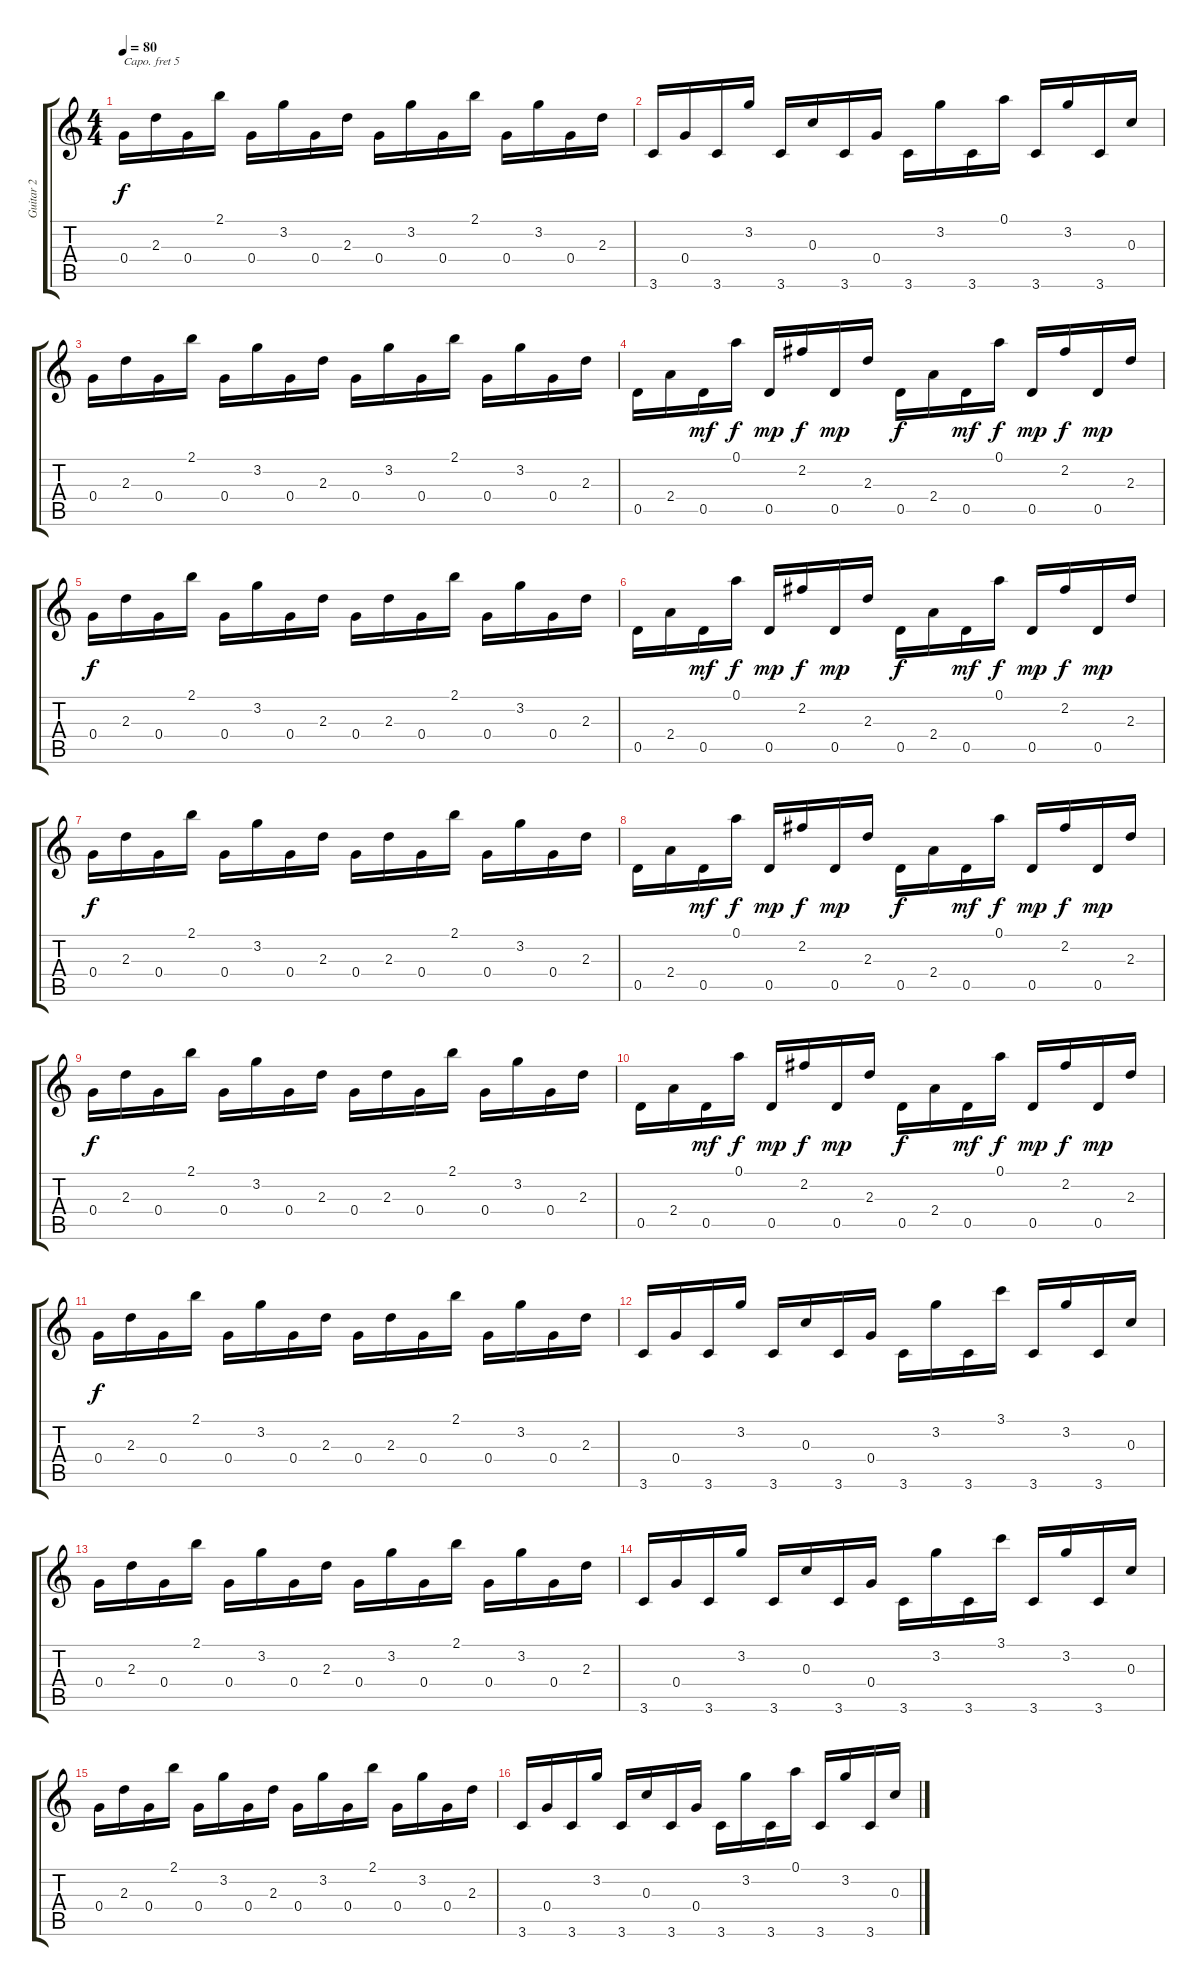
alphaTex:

\track ("Guitar 2" "Guitar 2") {instrument acousticguitarsteel}
\staff {score tabs}
\capo 5
\tuning (E4 B3 G3 D3 A2 E2) {hide}
\ts (4 4)
\tempo 80
\clef g2
\ks c
0.4.16{dy f} 2.3.16 0.4.16 2.1.16 0.4.16 3.2.16 0.4.16 2.3.16 0.4.16 3.2.16 0.4.16 2.1.16 0.4.16 3.2.16 0.4.16 2.3.16 |
3.6.16 0.4.16 3.6.16 3.2.16 3.6.16 0.3.16 3.6.16 0.4.16 3.6.16 3.2.16 3.6.16 0.1.16 3.6.16 3.2.16 3.6.16 0.3.16 |
0.4.16 2.3.16 0.4.16 2.1.16 0.4.16 3.2.16 0.4.16 2.3.16 0.4.16 3.2.16 0.4.16 2.1.16 0.4.16 3.2.16 0.4.16 2.3.16 |
0.5.16 2.4.16 0.5.16{dy mf} 0.1.16{dy f} 0.5.16{dy mp} 2.2.16{dy f} 0.5.16{dy mp} 2.3.16 0.5.16{dy f} 2.4.16 0.5.16{dy mf} 0.1.16{dy f} 0.5.16{dy mp} 2.2.16{dy f} 0.5.16{dy mp} 2.3.16 |
0.4.16{dy f} 2.3.16 0.4.16 2.1.16 0.4.16 3.2.16 0.4.16 2.3.16 0.4.16 2.3.16 0.4.16 2.1.16 0.4.16 3.2.16 0.4.16 2.3.16 |
0.5.16 2.4.16 0.5.16{dy mf} 0.1.16{dy f} 0.5.16{dy mp} 2.2.16{dy f} 0.5.16{dy mp} 2.3.16 0.5.16{dy f} 2.4.16 0.5.16{dy mf} 0.1.16{dy f} 0.5.16{dy mp} 2.2.16{dy f} 0.5.16{dy mp} 2.3.16 |
0.4.16{dy f} 2.3.16 0.4.16 2.1.16 0.4.16 3.2.16 0.4.16 2.3.16 0.4.16 2.3.16 0.4.16 2.1.16 0.4.16 3.2.16 0.4.16 2.3.16 |
0.5.16 2.4.16 0.5.16{dy mf} 0.1.16{dy f} 0.5.16{dy mp} 2.2.16{dy f} 0.5.16{dy mp} 2.3.16 0.5.16{dy f} 2.4.16 0.5.16{dy mf} 0.1.16{dy f} 0.5.16{dy mp} 2.2.16{dy f} 0.5.16{dy mp} 2.3.16 |
0.4.16{dy f} 2.3.16 0.4.16 2.1.16 0.4.16 3.2.16 0.4.16 2.3.16 0.4.16 2.3.16 0.4.16 2.1.16 0.4.16 3.2.16 0.4.16 2.3.16 |
0.5.16 2.4.16 0.5.16{dy mf} 0.1.16{dy f} 0.5.16{dy mp} 2.2.16{dy f} 0.5.16{dy mp} 2.3.16 0.5.16{dy f} 2.4.16 0.5.16{dy mf} 0.1.16{dy f} 0.5.16{dy mp} 2.2.16{dy f} 0.5.16{dy mp} 2.3.16 |
0.4.16{dy f} 2.3.16 0.4.16 2.1.16 0.4.16 3.2.16 0.4.16 2.3.16 0.4.16 2.3.16 0.4.16 2.1.16 0.4.16 3.2.16 0.4.16 2.3.16 |
3.6.16 0.4.16 3.6.16 3.2.16 3.6.16 0.3.16 3.6.16 0.4.16 3.6.16 3.2.16 3.6.16 3.1.16 3.6.16 3.2.16 3.6.16 0.3.16 |
0.4.16 2.3.16 0.4.16 2.1.16 0.4.16 3.2.16 0.4.16 2.3.16 0.4.16 3.2.16 0.4.16 2.1.16 0.4.16 3.2.16 0.4.16 2.3.16 |
3.6.16 0.4.16 3.6.16 3.2.16 3.6.16 0.3.16 3.6.16 0.4.16 3.6.16 3.2.16 3.6.16 3.1.16 3.6.16 3.2.16 3.6.16 0.3.16 |
0.4.16 2.3.16 0.4.16 2.1.16 0.4.16 3.2.16 0.4.16 2.3.16 0.4.16 3.2.16 0.4.16 2.1.16 0.4.16 3.2.16 0.4.16 2.3.16 |
3.6.16 0.4.16 3.6.16 3.2.16 3.6.16 0.3.16 3.6.16 0.4.16 3.6.16 3.2.16 3.6.16 0.1.16 3.6.16 3.2.16 3.6.16 0.3.16
